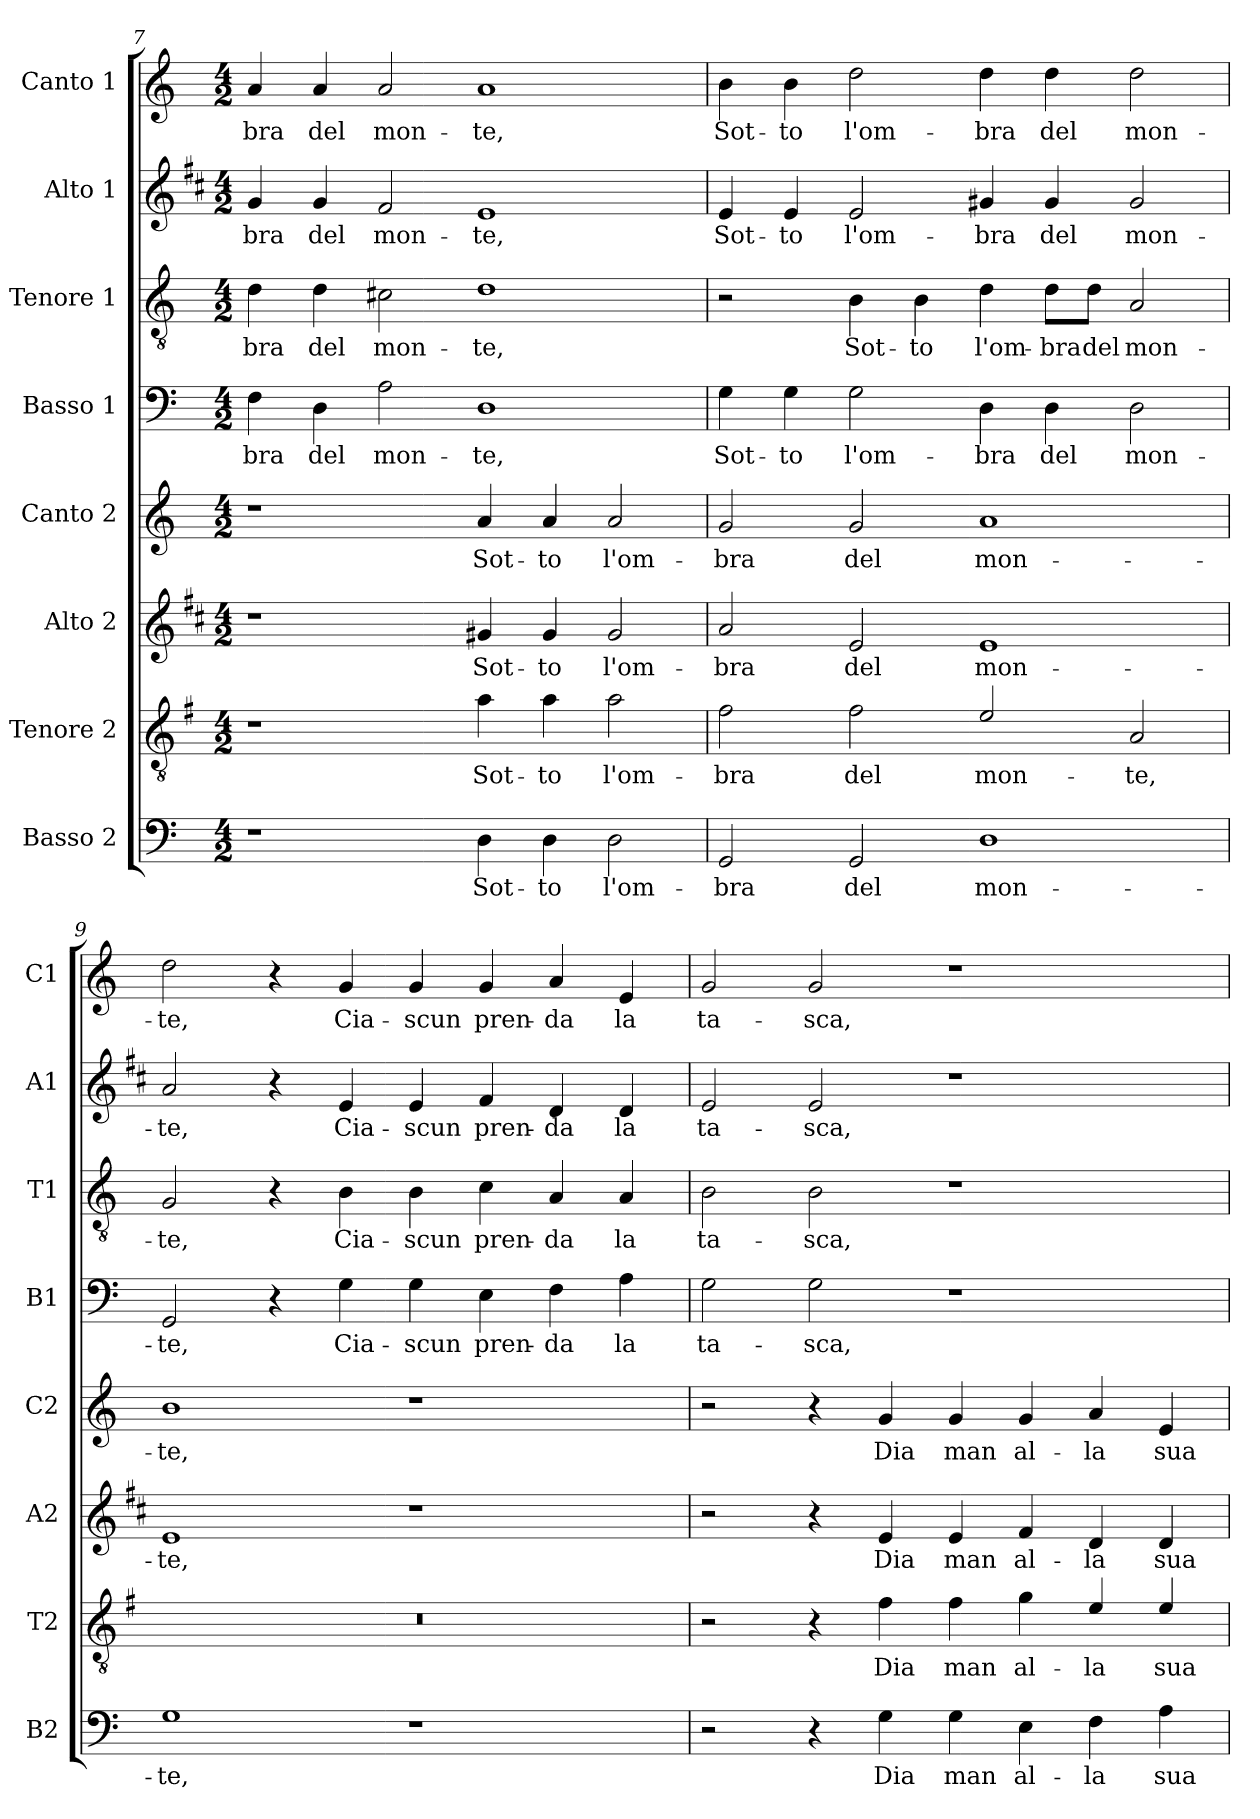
**kern	**text	**kern	**text	**kern	**text	**kern	**text	**kern	**text	**kern	**text	**kern	**text	**kern	**text
*part8	*part8	*part7	*part7	*part6	*part6	*part5	*part5	*part4	*part4	*part3	*part3	*part2	*part2	*part1	*part1
*staff8	*staff8	*staff7	*staff7	*staff6	*staff6	*staff5	*staff5	*staff4	*staff4	*staff3	*staff3	*staff2	*staff2	*staff1	*staff1
*I"Basso 2	*	*I"Tenore 2	*	*I"Alto 2	*	*I"Canto 2	*	*I"Basso 1	*	*I"Tenore 1	*	*I"Alto 1	*	*I"Canto 1	*
*I'B2	*	*I'T2	*	*I'A2	*	*I'C2	*	*I'B1	*	*I'T1	*	*I'A1	*	*I'C1	*
*clefF4	*	*clefGv2	*	*clefG2	*	*clefG2	*	*clefF4	*	*clefGv2	*	*clefG2	*	*clefG2	*
*	*	*ITrd4c7	*	*ITrd1c2	*	*	*	*	*	*	*	*ITrd1c2	*	*	*
*k[]	*	*k[]	*	*k[]	*	*k[]	*	*k[]	*	*k[]	*	*k[]	*	*k[]	*
*C:	*	*C:	*	*C:	*	*C:	*	*C:	*	*C:	*	*C:	*	*C:	*
*M4/2	*	*M4/2	*	*M4/2	*	*M4/2	*	*M4/2	*	*M4/2	*	*M4/2	*	*M4/2	*
=7	=7	=7	=7	=7	=7	=7	=7	=7	=7	=7	=7	=7	=7	=7	=7
!	!	!	!	!	!	!	!	!	!LO:LY:b	!	!LO:LY:b	!	!LO:LY:b	!	!LO:LY:b
1r	.	1r	.	1r	.	1r	.	4F\	-bra	4d\	-bra	4f/	-bra	4a/	-bra
!	!	!	!	!	!	!	!	!	!LO:LY:b	!	!LO:LY:b	!	!LO:LY:b	!	!LO:LY:b
.	.	.	.	.	.	.	.	4D\	del	4d\	del	4f/	del	4a/	del
!	!	!	!	!	!	!	!	!	!LO:LY:b	!	!LO:LY:b	!	!LO:LY:b	!	!LO:LY:b
.	.	.	.	.	.	.	.	2A\	mon-	2c#X\	mon-	2e/	mon-	2a/	mon-
!	!LO:LY:b	!	!LO:LY:b	!	!LO:LY:b	!	!LO:LY:b	!	!LO:LY:b	!	!LO:LY:b	!	!LO:LY:b	!	!LO:LY:b
4D\	Sot-	4d\	Sot-	4f#X/	Sot-	4a/	Sot-	1D	-te,	1d	-te,	1d	-te,	1a	-te,
!	!LO:LY:b	!	!LO:LY:b	!	!LO:LY:b	!	!LO:LY:b	!	!	!	!	!	!	!	!
4D\	-to	4d\	-to	4f#/	-to	4a/	-to	.	.	.	.	.	.	.	.
!	!LO:LY:b	!	!LO:LY:b	!	!LO:LY:b	!	!LO:LY:b	!	!	!	!	!	!	!	!
2D\	l'om-	2d\	l'om-	2f#/	l'om-	2a/	l'om-	.	.	.	.	.	.	.	.
=8	=8	=8	=8	=8	=8	=8	=8	=8	=8	=8	=8	=8	=8	=8	=8
!	!LO:LY:b	!	!LO:LY:b	!	!LO:LY:b	!	!LO:LY:b	!	!LO:LY:b	!	!	!	!LO:LY:b	!	!LO:LY:b
2GG/	-bra	2B\	-bra	2g/	-bra	2g/	-bra	4G\	Sot-	2r	.	4d/	Sot-	4b\	Sot-
!	!	!	!	!	!	!	!	!	!LO:LY:b	!	!	!	!LO:LY:b	!	!LO:LY:b
.	.	.	.	.	.	.	.	4G\	-to	.	.	4d/	-to	4b\	-to
!	!LO:LY:b	!	!LO:LY:b	!	!LO:LY:b	!	!LO:LY:b	!	!LO:LY:b	!	!LO:LY:b	!	!LO:LY:b	!	!LO:LY:b
2GG/	del	2B\	del	2d/	del	2g/	del	2G\	l'om-	4B\	Sot-	2d/	l'om-	2dd\	l'om-
!	!	!	!	!	!	!	!	!	!	!	!LO:LY:b	!	!	!	!
.	.	.	.	.	.	.	.	.	.	4B\	-to	.	.	.	.
!	!LO:LY:b	!	!LO:LY:b	!	!LO:LY:b	!	!LO:LY:b	!	!LO:LY:b	!	!LO:LY:b	!	!LO:LY:b	!	!LO:LY:b
1D	mon-	2A/	mon-	1d	mon-	1a	mon-	4D\	-bra	4d\	l'om-	4f#X/	-bra	4dd\	-bra
!	!	!	!	!	!	!	!	!	!LO:LY:b	!	!LO:LY:b	!	!LO:LY:b	!	!LO:LY:b
.	.	.	.	.	.	.	.	4D\	del	8d\L	-bra	4f#/	del	4dd\	del
!	!	!	!	!	!	!	!	!	!	!	!LO:LY:b	!	!	!	!
.	.	.	.	.	.	.	.	.	.	8d\J	del	.	.	.	.
!	!	!	!LO:LY:b	!	!	!	!	!	!LO:LY:b	!	!LO:LY:b	!	!LO:LY:b	!	!LO:LY:b
.	.	2D/	-te,	.	.	.	.	2D\	mon-	2A/	mon-	2f#/	mon-	2dd\	mon-
!!LO:PB:g=z
=9	=9	=9	=9	=9	=9	=9	=9	=9	=9	=9	=9	=9	=9	=9	=9
!	!LO:LY:b	!	!	!	!LO:LY:b	!	!LO:LY:b	!	!LO:LY:b	!	!LO:LY:b	!	!LO:LY:b	!	!LO:LY:b
1G	-te,	0r	.	1d	-te,	1b	-te,	2GG/	-te,	2G/	-te,	2g/	-te,	2dd\	-te,
.	.	.	.	.	.	.	.	4r	.	4r	.	4r	.	4r	.
!	!	!	!	!	!	!	!	!	!LO:LY:b	!	!LO:LY:b	!	!LO:LY:b	!	!LO:LY:b
.	.	.	.	.	.	.	.	4G\	Cia-	4B\	Cia-	4d/	Cia-	4g/	Cia-
!	!	!	!	!	!	!	!	!	!LO:LY:b	!	!LO:LY:b	!	!LO:LY:b	!	!LO:LY:b
1r	.	.	.	1r	.	1r	.	4G\	-scun	4B\	-scun	4d/	-scun	4g/	-scun
!	!	!	!	!	!	!	!	!	!LO:LY:b	!	!LO:LY:b	!	!LO:LY:b	!	!LO:LY:b
.	.	.	.	.	.	.	.	4E\	pren-	4c\	pren-	4e/	pren-	4g/	pren-
!	!	!	!	!	!	!	!	!	!LO:LY:b	!	!LO:LY:b	!	!LO:LY:b	!	!LO:LY:b
.	.	.	.	.	.	.	.	4F\	-da	4A/	-da	4c/	-da	4a/	-da
!	!	!	!	!	!	!	!	!	!LO:LY:b	!	!LO:LY:b	!	!LO:LY:b	!	!LO:LY:b
.	.	.	.	.	.	.	.	4A\	la	4A/	la	4c/	la	4e/	la
=10	=10	=10	=10	=10	=10	=10	=10	=10	=10	=10	=10	=10	=10	=10	=10
!	!	!	!	!	!	!	!	!	!LO:LY:b	!	!LO:LY:b	!	!LO:LY:b	!	!LO:LY:b
2r	.	2r	.	2r	.	2r	.	2G\	ta-	2B\	ta-	2d/	ta-	2g/	ta-
!	!	!	!	!	!	!	!	!	!LO:LY:b	!	!LO:LY:b	!	!LO:LY:b	!	!LO:LY:b
4r	.	4r	.	4r	.	4r	.	2G\	-sca,	2B\	-sca,	2d/	-sca,	2g/	-sca,
!	!LO:LY:b	!	!LO:LY:b	!	!LO:LY:b	!	!LO:LY:b	!	!	!	!	!	!	!	!
4G\	Dia	4B\	Dia	4d/	Dia	4g/	Dia	.	.	.	.	.	.	.	.
!	!LO:LY:b	!	!LO:LY:b	!	!LO:LY:b	!	!LO:LY:b	!	!	!	!	!	!	!	!
4G\	man	4B\	man	4d/	man	4g/	man	1r	.	1r	.	1r	.	1r	.
!	!LO:LY:b	!	!LO:LY:b	!	!LO:LY:b	!	!LO:LY:b	!	!	!	!	!	!	!	!
4E\	al-	4c\	al-	4e/	al-	4g/	al-	.	.	.	.	.	.	.	.
!	!LO:LY:b	!	!LO:LY:b	!	!LO:LY:b	!	!LO:LY:b	!	!	!	!	!	!	!	!
4F\	-la	4A/	-la	4c/	-la	4a/	-la	.	.	.	.	.	.	.	.
!	!LO:LY:b	!	!LO:LY:b	!	!LO:LY:b	!	!LO:LY:b	!	!	!	!	!	!	!	!
4A\	sua	4A/	sua	4c/	sua	4e/	sua	.	.	.	.	.	.	.	.
=	=	=	=	=	=	=	=	=	=	=	=	=	=	=	=
*-	*-	*-	*-	*-	*-	*-	*-	*-	*-	*-	*-	*-	*-	*-	*-
